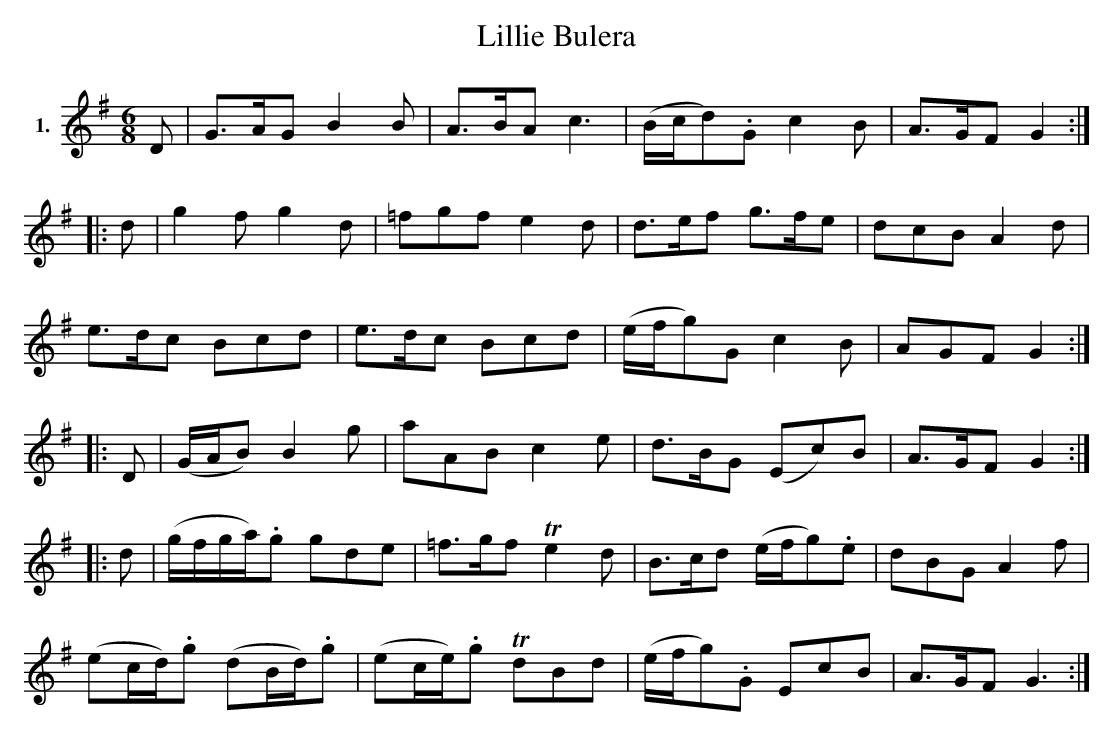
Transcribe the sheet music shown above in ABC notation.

X:1
T:Lillie Bulera
M:6/8
L:1/8
K:G
V:1 clef=treble name="1."
[V:1]D|G>AG B2B|A>BA c3|(B/c/d).G c2B|A>GF G2:|
|:d|g2f g2d|=fgf e2d|d>ef g>fe|dcB A2d|
e>dc Bcd|e>dc Bcd|(e/f/g)G c2B|AGF G2:|
|:D|(G/A/B) B2g|aAB c2e|d>BG (Ec)B|A>GF G2:|
|:d|(g/f/g/a/).g gde|=f>gf Te2d|B>cd (e/f/g).e|dBG A2f|
(ec/d/).g (dB/d/).g|(ec/e/).g TdBd|(e/f/g).G EcB|A>GF G3:|]
